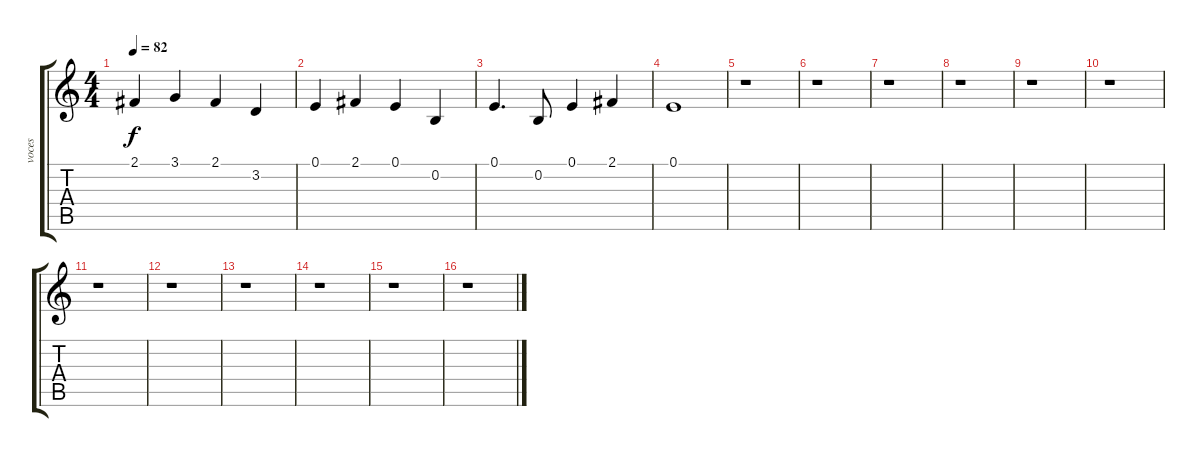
\track ("voces" "voces") {instrument voiceoohs}
\staff {score tabs}
\tuning (E4 B3 G3 D3 A2 E2) {hide}
\ts (4 4)
\tempo 82
\clef g2
\ks c
2.1.4{dy f} 3.1.4 2.1.4 3.2.4 |
0.1.4 2.1.4 0.1.4 0.2.4 |
0.1.4{d} 0.2.8 0.1.4 2.1.4 |
0.1.1 |
r.1 |
r.1 |
r.1 |
r.1 |
r.1 |
r.1 |
r.1 |
r.1 |
r.1 |
r.1 |
r.1 |
r.1
